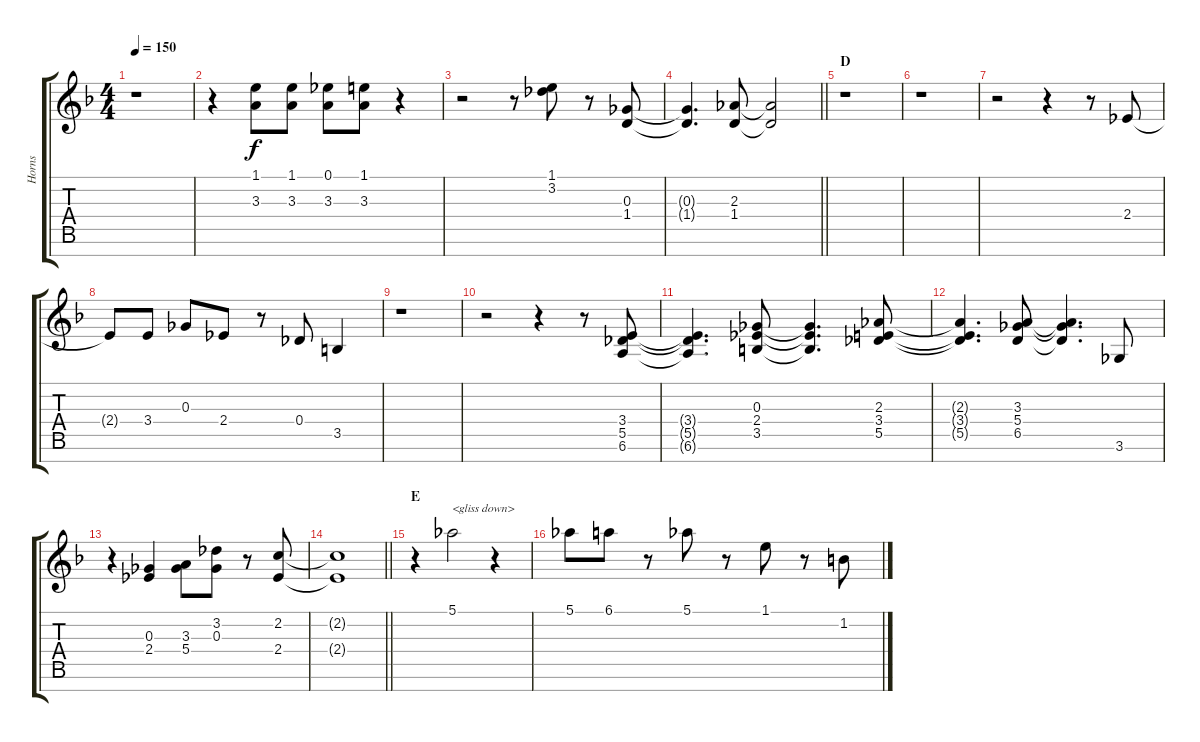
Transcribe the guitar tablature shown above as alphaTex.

\track ("Horns" "Horns") {instrument brasssection}
\staff {score tabs}
\tuning (Eb5 Bb4 Gb4 Db4 Ab3 Eb3 Bb2) {hide}
\ts (4 4)
\tempo 150
\clef g2
\ks f
r.1{dy f} |
r.4 (1.1 3.3).8 (1.1 3.3).8 (0.1 3.3).8 (1.1 3.3).8 r.4 |
r.2 r.8 (1.1 3.2).8 r.8 (0.3 1.4).8 |
\barLineRight lightlight
(0.3{t} 1.4{t}).4{d} (2.3 1.4).8 (2.3{t} 1.4{t}).2 |
\section ("" "D")
r.1 |
r.1 |
r.2 r.4 r.8 2.4.8 |
2.4{t}.8 3.4.8 0.3.8 2.4.8 r.8 0.4.8 3.5.4 |
r.1 |
r.2 r.4 r.8 (3.4 5.5 6.6).8 |
(3.4{t} 5.5{t} 6.6{t}).4{d} (0.3 2.4 3.5).8 (0.3{t} 2.4{t} 3.5{t}).4{d} (2.3 3.4 5.5).8 |
(2.3{t} 3.4{t} 5.5{t}).4{d} (3.3 5.4 6.5).8 (3.3{t} 5.4{t} 6.5{t}).4{d} 3.6.8 |
r.4 (0.3 2.4).4 (3.3 5.4).8 (3.2 0.3).8 r.8 (2.2 2.4).8 |
\barLineRight lightlight
(2.2{t} 2.4{t}).1 |
\section ("" "E")
r.4 5.1.2{txt "<gliss down>"} r.4 |
5.1.8 6.1.8 r.8 5.1.8 r.8 1.1.8 r.8 1.2.8
